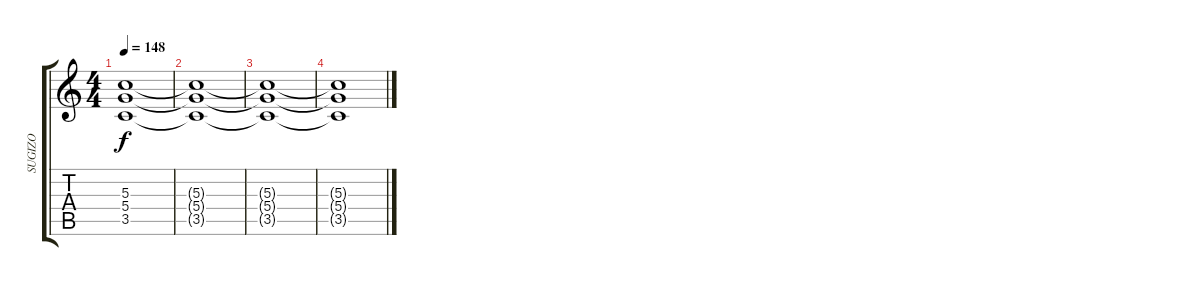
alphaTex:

\track ("SUGIZO" "SUGIZO") {instrument distortionguitar}
\staff {score tabs}
\tuning (E4 B3 G3 D3 A2 E2) {hide}
\ts (4 4)
\tempo 148
\clef g2
\ks c
(5.3{t} 5.4{t} 3.5{t}).1{dy f} |
(5.3{t} 5.4{t} 3.5{t}).1 |
(5.3{t} 5.4{t} 3.5{t}).1 |
(5.3{t} 5.4{t} 3.5{t}).1
